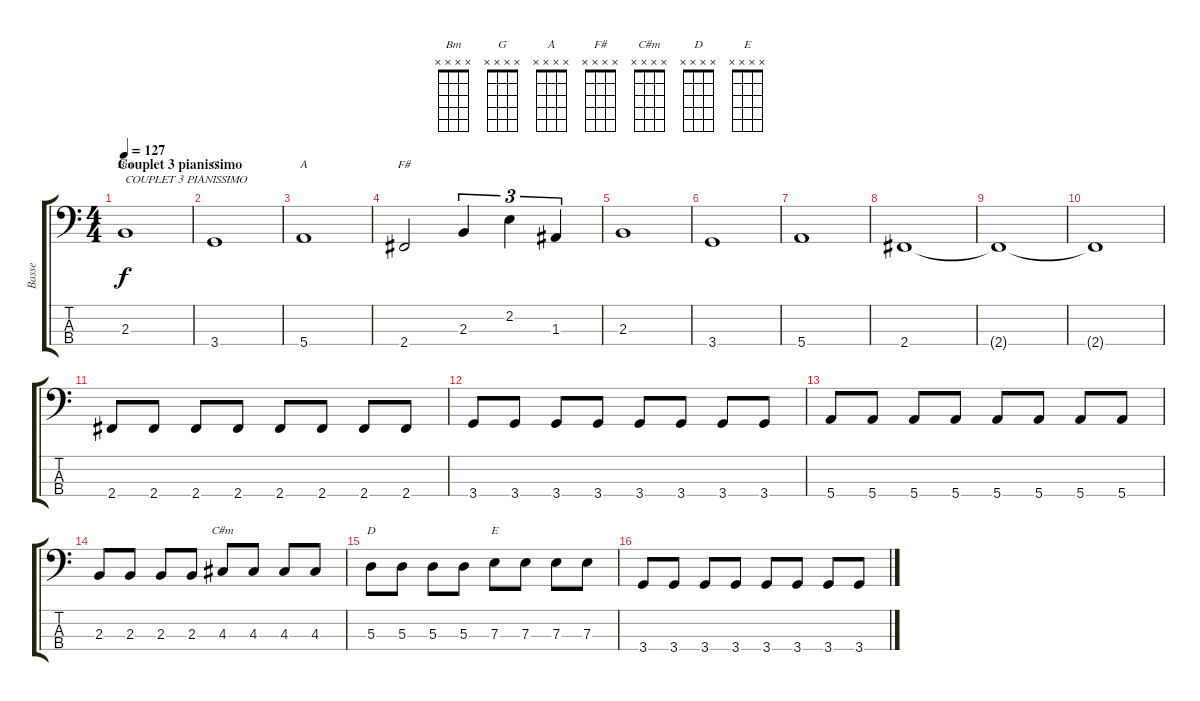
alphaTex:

\track ("Basse" "Basse") {instrument electricbassfinger}
\staff {score tabs}
\tuning (G2 D2 A1 E1) {hide}
\chord ("Bm" x x x x)
\chord ("G" x x x x)
\chord ("A" x x x x)
\chord ("F#" x x x x)
\chord ("C#m" x x x x)
\chord ("D" x x x x)
\chord ("E" x x x x)
\ts (4 4)
\section ("" "Couplet 3 pianissimo")
\tempo 127
\clef f4
\ks c
2.3.1{ch "Bm" txt "COUPLET 3 PIANISSIMO" dy f} |
3.4.1{ch "G"} |
5.4.1{ch "A"} |
2.4.2{ch "F#"} 2.3.4{tu (3 2)} 2.2.4{tu (3 2)} 1.3.4{tu (3 2)} |
2.3.1 |
3.4.1 |
5.4.1 |
2.4.1 |
2.4{t}.1 |
2.4{t}.1 |
2.4.8 2.4.8 2.4.8 2.4.8 2.4.8 2.4.8 2.4.8 2.4.8 |
3.4.8 3.4.8 3.4.8 3.4.8 3.4.8 3.4.8 3.4.8 3.4.8 |
5.4.8 5.4.8 5.4.8 5.4.8 5.4.8 5.4.8 5.4.8 5.4.8 |
2.3.8 2.3.8 2.3.8 2.3.8 4.3.8{ch "C#m"} 4.3.8 4.3.8 4.3.8 |
5.3.8{ch "D"} 5.3.8 5.3.8 5.3.8 7.3.8{ch "E"} 7.3.8 7.3.8 7.3.8 |
3.4.8 3.4.8 3.4.8 3.4.8 3.4.8 3.4.8 3.4.8 3.4.8
